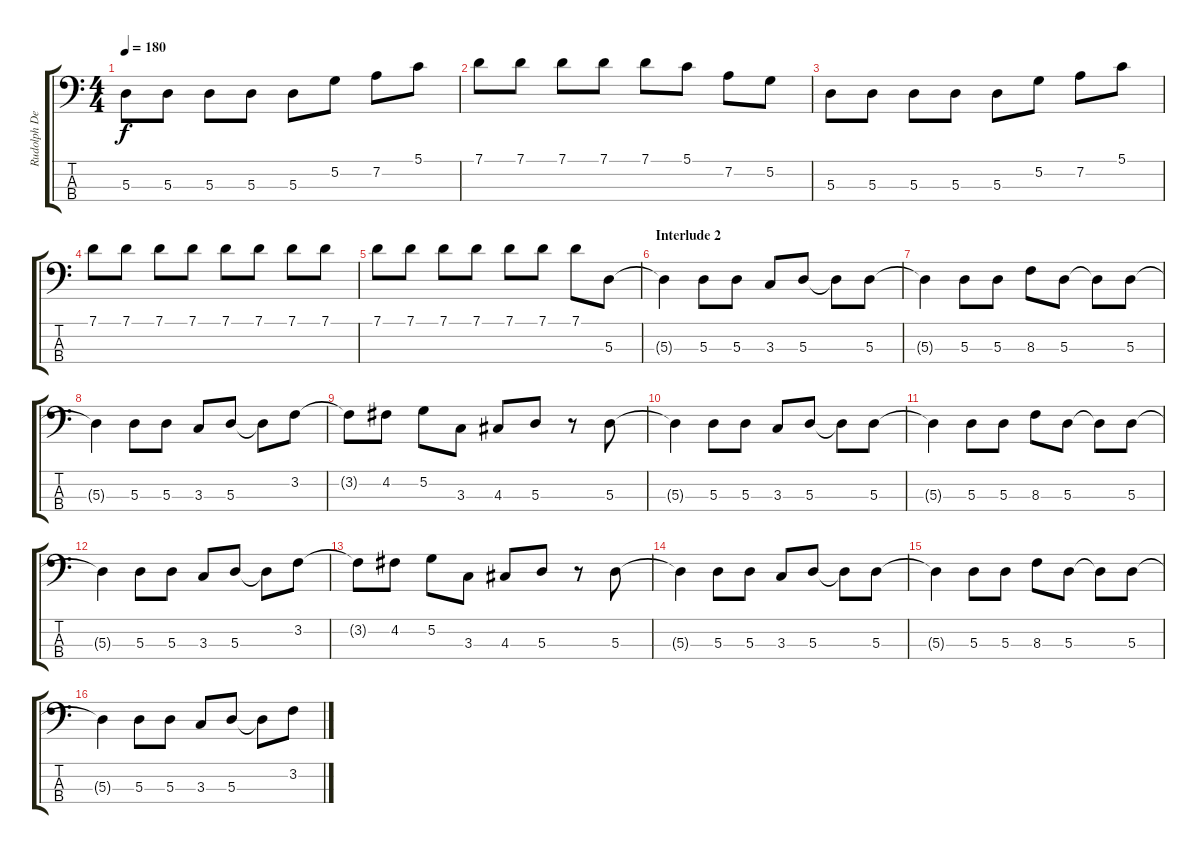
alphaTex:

\track ("Rudolph De Borst" "Rudolph De") {instrument electricbasspick}
\staff {score tabs}
\tuning (G2 D2 A1 E1) {hide}
\ts (4 4)
\tempo 180
\clef f4
\ks c
5.3.8{dy f} 5.3.8 5.3.8 5.3.8 5.3.8 5.2.8 7.2.8 5.1.8 |
7.1.8 7.1.8 7.1.8 7.1.8 7.1.8 5.1.8 7.2.8 5.2.8 |
5.3.8 5.3.8 5.3.8 5.3.8 5.3.8 5.2.8 7.2.8 5.1.8 |
7.1.8 7.1.8 7.1.8 7.1.8 7.1.8 7.1.8 7.1.8 7.1.8 |
7.1.8 7.1.8 7.1.8 7.1.8 7.1.8 7.1.8 7.1.8 5.3.8 |
\section ("" "Interlude 2")
5.3{t}.4 5.3.8 5.3.8 3.3.8 5.3.8 5.3{t}.8 5.3.8 |
5.3{t}.4 5.3.8 5.3.8 8.3.8 5.3.8 5.3{t}.8 5.3.8 |
5.3{t}.4 5.3.8 5.3.8 3.3.8 5.3.8 5.3{t}.8 3.2.8 |
3.2{t}.8 4.2.8 5.2.8 3.3.8 4.3.8 5.3.8 r.8 5.3.8 |
5.3{t}.4 5.3.8 5.3.8 3.3.8 5.3.8 5.3{t}.8 5.3.8 |
5.3{t}.4 5.3.8 5.3.8 8.3.8 5.3.8 5.3{t}.8 5.3.8 |
5.3{t}.4 5.3.8 5.3.8 3.3.8 5.3.8 5.3{t}.8 3.2.8 |
3.2{t}.8 4.2.8 5.2.8 3.3.8 4.3.8 5.3.8 r.8 5.3.8 |
5.3{t}.4 5.3.8 5.3.8 3.3.8 5.3.8 5.3{t}.8 5.3.8 |
5.3{t}.4 5.3.8 5.3.8 8.3.8 5.3.8 5.3{t}.8 5.3.8 |
5.3{t}.4 5.3.8 5.3.8 3.3.8 5.3.8 5.3{t}.8 3.2.8
